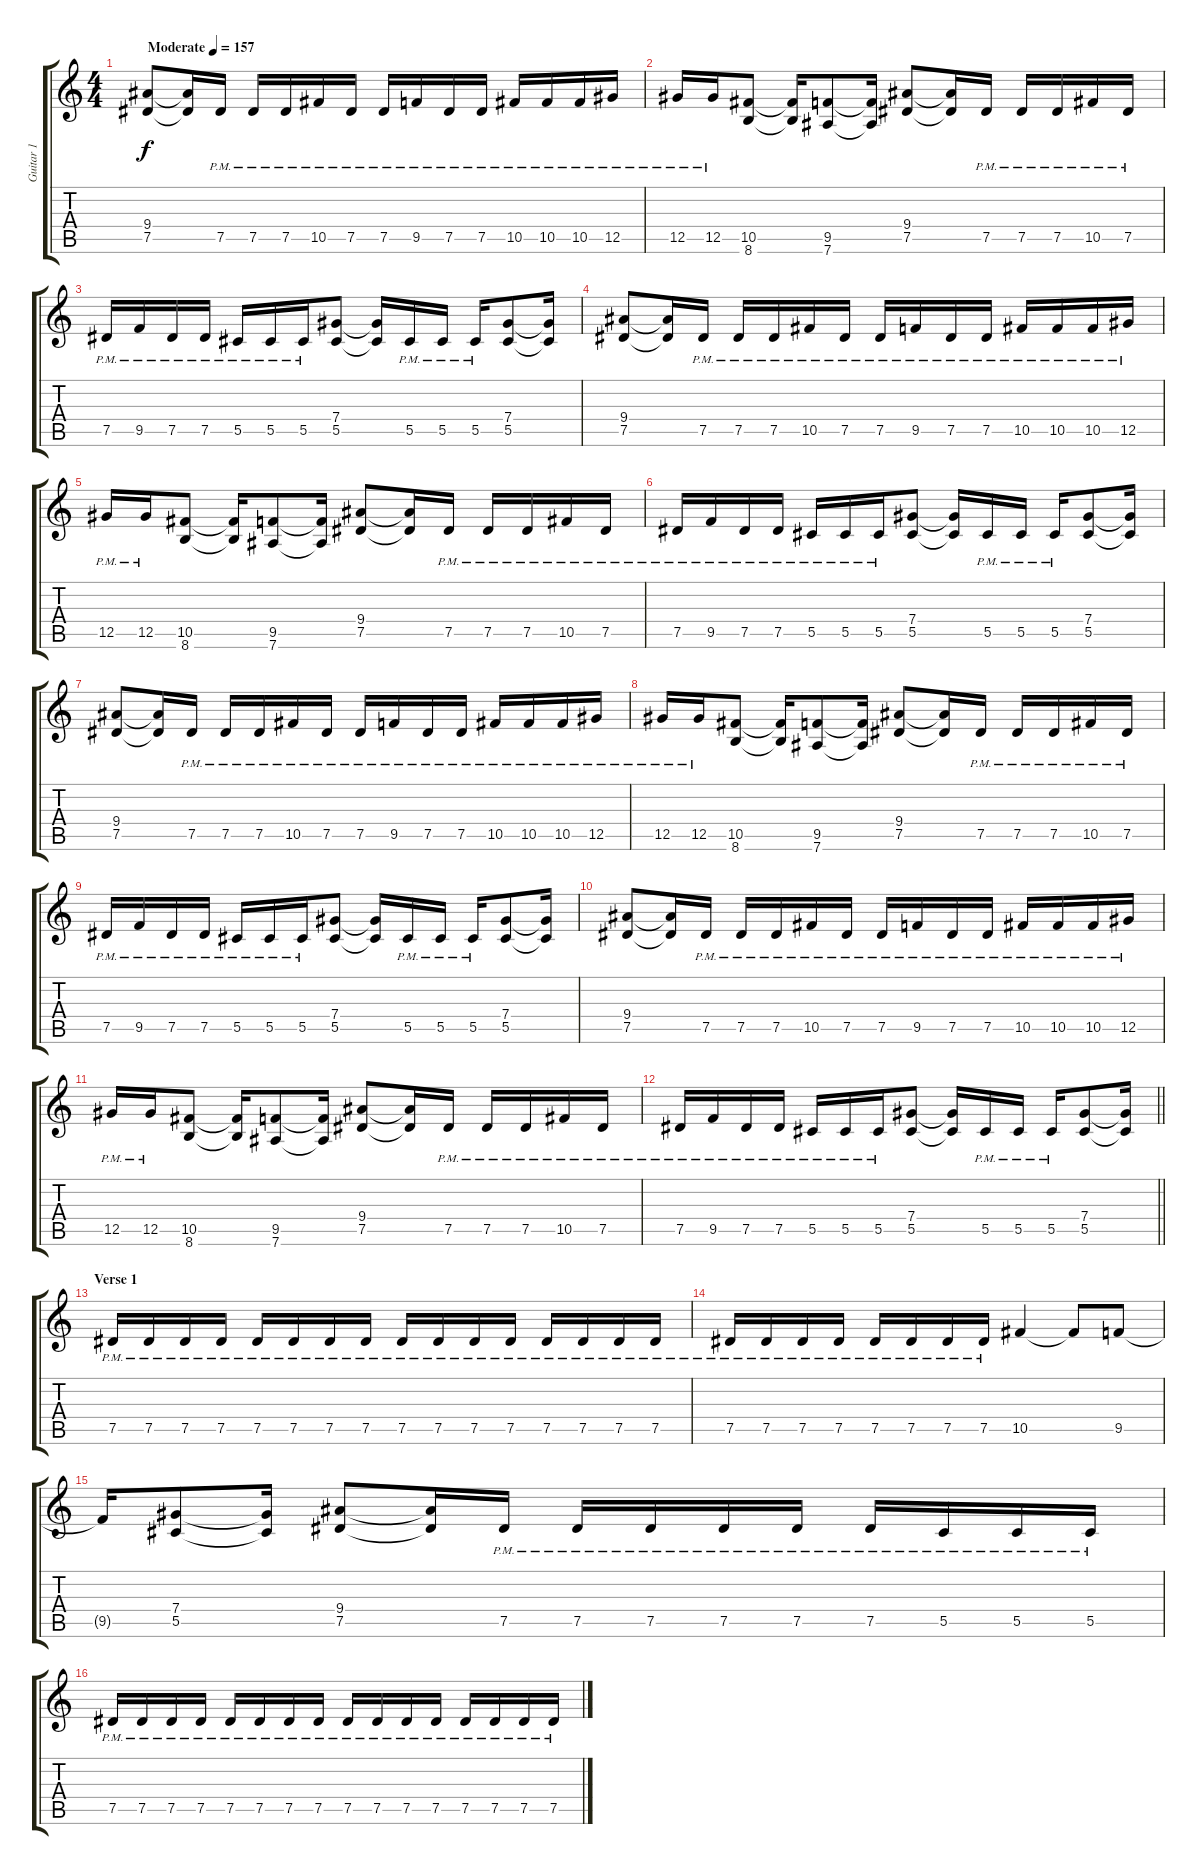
\track ("Guitar 1" "Guitar 1") {instrument distortionguitar}
\staff {score tabs}
\tuning (Eb4 Bb3 Gb3 Db3 Ab2 Eb2) {hide}
\ts (4 4)
\tempo (157 "Moderate")
\clef g2
\ks c
(9.4 7.5).8{dy f instrument distortionguitar} (9.4{t} 7.5{t}).16 7.5{pm}.16 7.5{pm}.16 7.5{pm}.16 10.5{pm}.16 7.5{pm}.16 7.5{pm}.16 9.5{pm}.16 7.5{pm}.16 7.5{pm}.16 10.5{pm}.16 10.5{pm}.16 10.5{pm}.16 12.5{pm}.16 |
12.5{pm}.16 12.5{pm}.16 (10.5 8.6).8 (10.5{t} 8.6{t}).16 (9.5 7.6).8 (9.5{t} 7.6{t}).16 (9.4 7.5).8 (9.4{t} 7.5{t}).16 7.5{pm}.16 7.5{pm}.16 7.5{pm}.16 10.5{pm}.16 7.5{pm}.16 |
7.5{pm}.16 9.5{pm}.16 7.5{pm}.16 7.5{pm}.16 5.5{pm}.16 5.5{pm}.16 5.5{pm}.16 (7.4 5.5).8 (7.4{t} 5.5{t}).16 5.5{pm}.16 5.5{pm}.16 5.5{pm}.16 (7.4 5.5).8 (7.4{t} 5.5{t}).16 |
(9.4 7.5).8 (9.4{t} 7.5{t}).16 7.5{pm}.16 7.5{pm}.16 7.5{pm}.16 10.5{pm}.16 7.5{pm}.16 7.5{pm}.16 9.5{pm}.16 7.5{pm}.16 7.5{pm}.16 10.5{pm}.16 10.5{pm}.16 10.5{pm}.16 12.5{pm}.16 |
12.5{pm}.16 12.5{pm}.16 (10.5 8.6).8 (10.5{t} 8.6{t}).16 (9.5 7.6).8 (9.5{t} 7.6{t}).16 (9.4 7.5).8 (9.4{t} 7.5{t}).16 7.5{pm}.16 7.5{pm}.16 7.5{pm}.16 10.5{pm}.16 7.5{pm}.16 |
7.5{pm}.16 9.5{pm}.16 7.5{pm}.16 7.5{pm}.16 5.5{pm}.16 5.5{pm}.16 5.5{pm}.16 (7.4 5.5).8 (7.4{t} 5.5{t}).16 5.5{pm}.16 5.5{pm}.16 5.5{pm}.16 (7.4 5.5).8 (7.4{t} 5.5{t}).16 |
(9.4 7.5).8 (9.4{t} 7.5{t}).16 7.5{pm}.16 7.5{pm}.16 7.5{pm}.16 10.5{pm}.16 7.5{pm}.16 7.5{pm}.16 9.5{pm}.16 7.5{pm}.16 7.5{pm}.16 10.5{pm}.16 10.5{pm}.16 10.5{pm}.16 12.5{pm}.16 |
12.5{pm}.16 12.5{pm}.16 (10.5 8.6).8 (10.5{t} 8.6{t}).16 (9.5 7.6).8 (9.5{t} 7.6{t}).16 (9.4 7.5).8 (9.4{t} 7.5{t}).16 7.5{pm}.16 7.5{pm}.16 7.5{pm}.16 10.5{pm}.16 7.5{pm}.16 |
7.5{pm}.16 9.5{pm}.16 7.5{pm}.16 7.5{pm}.16 5.5{pm}.16 5.5{pm}.16 5.5{pm}.16 (7.4 5.5).8 (7.4{t} 5.5{t}).16 5.5{pm}.16 5.5{pm}.16 5.5{pm}.16 (7.4 5.5).8 (7.4{t} 5.5{t}).16 |
(9.4 7.5).8 (9.4{t} 7.5{t}).16 7.5{pm}.16 7.5{pm}.16 7.5{pm}.16 10.5{pm}.16 7.5{pm}.16 7.5{pm}.16 9.5{pm}.16 7.5{pm}.16 7.5{pm}.16 10.5{pm}.16 10.5{pm}.16 10.5{pm}.16 12.5{pm}.16 |
12.5{pm}.16 12.5{pm}.16 (10.5 8.6).8 (10.5{t} 8.6{t}).16 (9.5 7.6).8 (9.5{t} 7.6{t}).16 (9.4 7.5).8 (9.4{t} 7.5{t}).16 7.5{pm}.16 7.5{pm}.16 7.5{pm}.16 10.5{pm}.16 7.5{pm}.16 |
\barLineRight lightlight
7.5{pm}.16 9.5{pm}.16 7.5{pm}.16 7.5{pm}.16 5.5{pm}.16 5.5{pm}.16 5.5{pm}.16 (7.4 5.5).8 (7.4{t} 5.5{t}).16 5.5{pm}.16 5.5{pm}.16 5.5{pm}.16 (7.4 5.5).8 (7.4{t} 5.5{t}).16 |
\section ("" "Verse 1")
7.5{pm}.16 7.5{pm}.16 7.5{pm}.16 7.5{pm}.16 7.5{pm}.16 7.5{pm}.16 7.5{pm}.16 7.5{pm}.16 7.5{pm}.16 7.5{pm}.16 7.5{pm}.16 7.5{pm}.16 7.5{pm}.16 7.5{pm}.16 7.5{pm}.16 7.5{pm}.16 |
7.5{pm}.16 7.5{pm}.16 7.5{pm}.16 7.5{pm}.16 7.5{pm}.16 7.5{pm}.16 7.5{pm}.16 7.5{pm}.16 10.5.4 10.5{t}.8 9.5.8 |
9.5{t}.16 (7.4 5.5).8 (7.4{t} 5.5{t}).16 (9.4 7.5).8 (9.4{t} 7.5{t}).16 7.5{pm}.16 7.5{pm}.16 7.5{pm}.16 7.5{pm}.16 7.5{pm}.16 7.5{pm}.16 5.5{pm}.16 5.5{pm}.16 5.5{pm}.16 |
7.5{pm}.16 7.5{pm}.16 7.5{pm}.16 7.5{pm}.16 7.5{pm}.16 7.5{pm}.16 7.5{pm}.16 7.5{pm}.16 7.5{pm}.16 7.5{pm}.16 7.5{pm}.16 7.5{pm}.16 7.5{pm}.16 7.5{pm}.16 7.5{pm}.16 7.5{pm}.16
